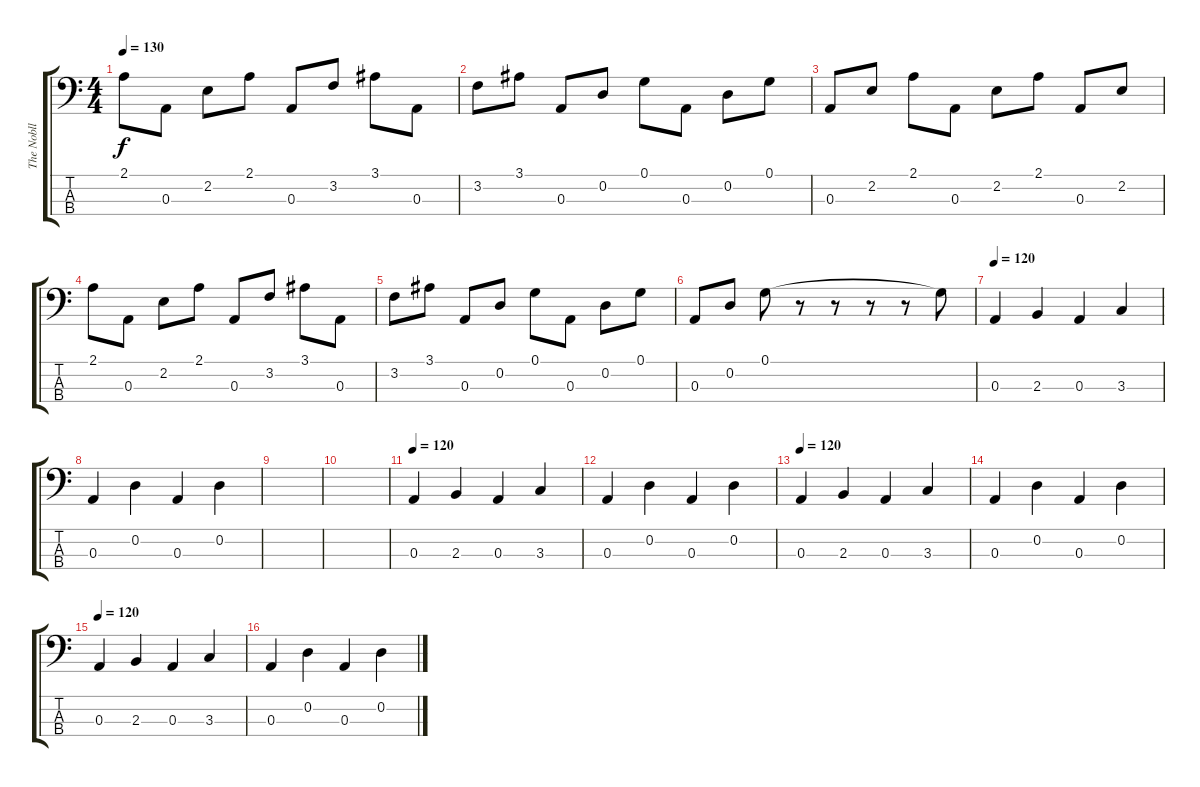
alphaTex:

\track ("The Nobll" "The Nobll") {instrument electricbassfinger}
\staff {score tabs}
\tuning (G2 D2 A1 E1) {hide}
\ts (4 4)
\tempo 130
\clef f4
\ks c
2.1.8{dy f} 0.3.8 2.2.8 2.1.8 0.3.8 3.2.8 3.1.8 0.3.8 |
3.2.8 3.1.8 0.3.8 0.2.8 0.1.8 0.3.8 0.2.8 0.1.8 |
0.3.8 2.2.8 2.1.8 0.3.8 2.2.8 2.1.8 0.3.8 2.2.8 |
2.1.8 0.3.8 2.2.8 2.1.8 0.3.8 3.2.8 3.1.8 0.3.8 |
3.2.8 3.1.8 0.3.8 0.2.8 0.1.8 0.3.8 0.2.8 0.1.8 |
0.3.8 0.2.8 0.1.8 r.8 r.8 r.8 r.8 0.1{t}.8 |
\tempo 120
0.3.4 2.3.4 0.3.4 3.3.4 |
0.3.4 0.2.4 0.3.4 0.2.4 |
|
|
\tempo 120
0.3.4 2.3.4 0.3.4 3.3.4 |
0.3.4 0.2.4 0.3.4 0.2.4 |
\tempo 120
0.3.4 2.3.4 0.3.4 3.3.4 |
0.3.4 0.2.4 0.3.4 0.2.4 |
\tempo 120
0.3.4 2.3.4 0.3.4 3.3.4 |
0.3.4 0.2.4 0.3.4 0.2.4
